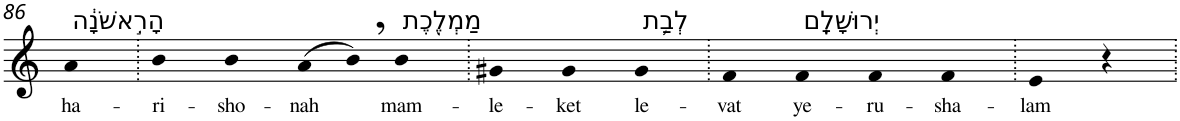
**kern	**text
*part1	*part1
*staff1	*staff1
*I"Piano	*
*I'Pno	*
!!LO:PB:g=z
*clefG2	*
*k[]	*
=86	=86
!LO:TX:a:t=הָרִ֣אשֹׁנָ֔ה	!
!	!LO:LY:b
4a	ha-
=87.	=87.
!	!LO:LY:b
4b	-ri-
!	!LO:LY:b
4b	-sho-
!	!LO:LY:b
(>8a	-nah
8b,)	.
!LO:TX:a:t=מַמְלֶ֖כֶת	!
!	!LO:LY:b
4b	mam-
=88.	=88.
!	!LO:LY:b
4g#X	-le-
!	!LO:LY:b
4g#	-ket
!LO:TX:a:t=לְבַ֥ת	!
!	!LO:LY:b
4g#	le-
=89.	=89.
!	!LO:LY:b
4f	-vat
!LO:TX:a:t=יְרוּשָׁלִָֽם	!
!	!LO:LY:b
4f	ye-
!	!LO:LY:b
4f	-ru-
!	!LO:LY:b
4f	-sha-
=90.	=90.
!	!LO:LY:b
4e	-lam
4r	.
=.	=.
*-	*-
